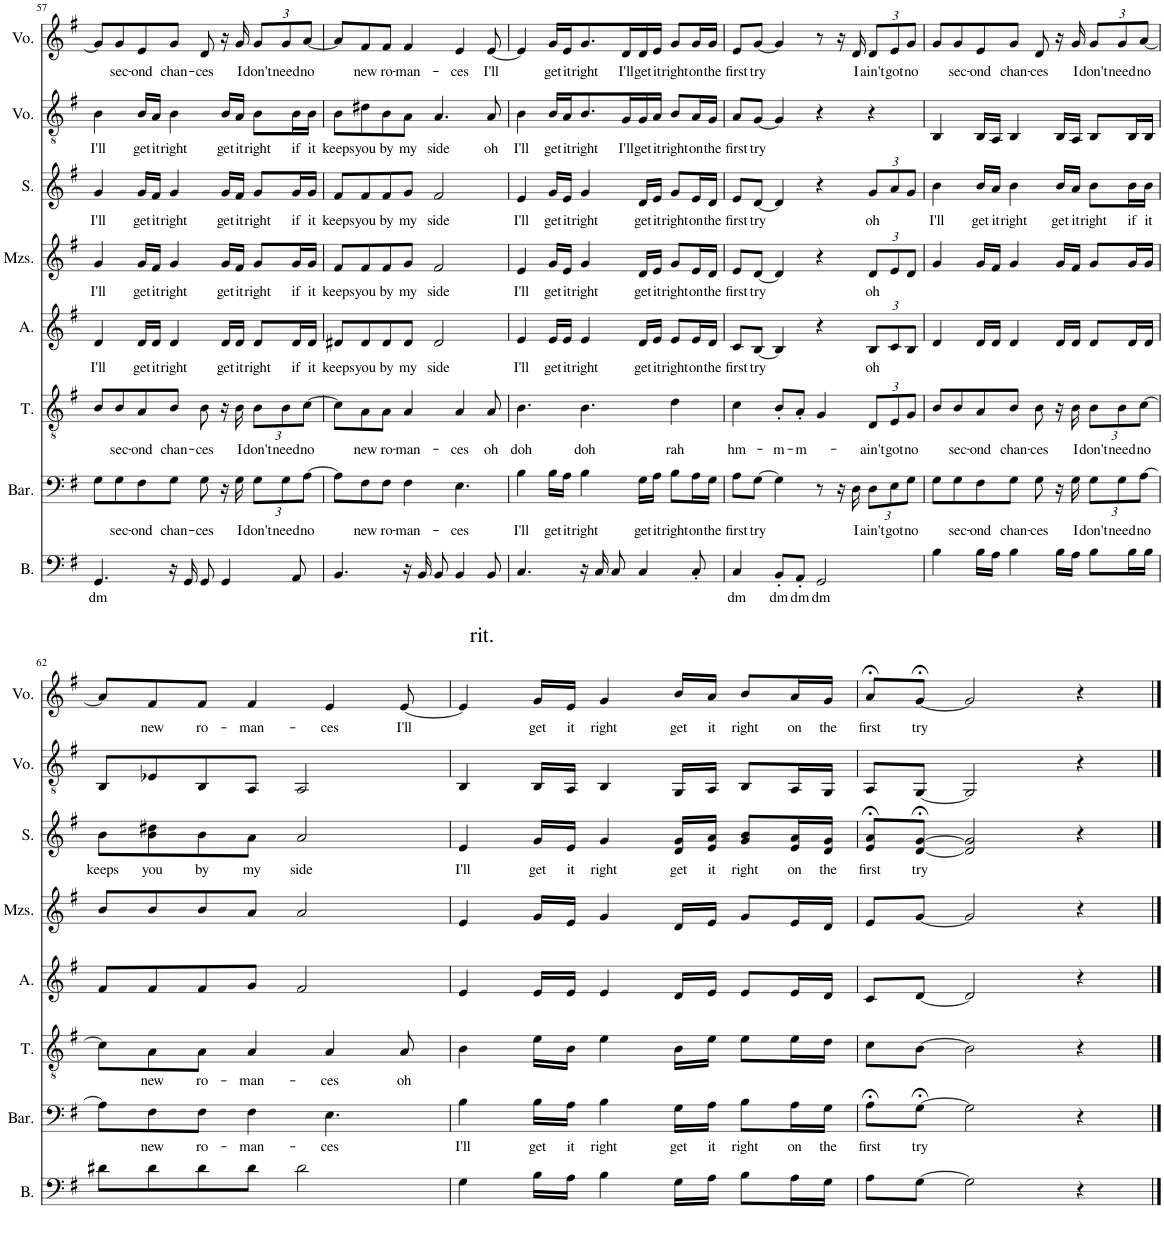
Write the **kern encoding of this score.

**kern	**text	**kern	**text	**kern	**text	**kern	**text	**kern	**text	**kern	**text	**kern	**text	**kern	**text
*part8	*part8	*part7	*part7	*part6	*part6	*part5	*part5	*part4	*part4	*part3	*part3	*part2	*part2	*part1	*part1
*staff8	*staff8	*staff7	*staff7	*staff6	*staff6	*staff5	*staff5	*staff4	*staff4	*staff3	*staff3	*staff2	*staff2	*staff1	*staff1
*I"Bass	*	*I"Baritone	*	*I"Tenor	*	*I"Alto	*	*I"Mezzo-soprano	*	*I"Soprano	*	*I"Voice	*	*I"Voice	*
*I'B.	*	*I'Bar.	*	*I'T.	*	*I'A.	*	*I'Mzs.	*	*I'S.	*	*I'Vo.	*	*I'Vo.	*
!!LO:PB:g=z
*clefF4	*	*clefF4	*	*clefGv2	*	*clefG2	*	*clefG2	*	*clefG2	*	*clefGv2	*	*clefG2	*
*k[f#]	*	*k[f#]	*	*k[f#]	*	*k[f#]	*	*k[f#]	*	*k[f#]	*	*k[f#]	*	*k[f#]	*
*M4/4	*	*M4/4	*	*M4/4	*	*M4/4	*	*M4/4	*	*M4/4	*	*M4/4	*	*M4/4	*
=57	=57	=57	=57	=57	=57	=57	=57	=57	=57	=57	=57	=57	=57	=57	=57
!	!LO:LY:b	!	!	!	!	!	!LO:LY:b	!	!LO:LY:b	!	!LO:LY:b	!	!LO:LY:b	!	!
4.GG/	dm	8G\L	.	8B/L	.	4d/	I'll	4g/	I'll	4g/	I'll	4B\	I'll	8g/L]	.
!	!	!	!LO:LY:b	!	!LO:LY:b	!	!	!	!	!	!	!	!	!	!LO:LY:b
.	.	8G\	sec-	8B/	sec-	.	.	.	.	.	.	.	.	8g/	sec-
!	!	!	!LO:LY:b	!	!LO:LY:b	!	!LO:LY:b	!	!LO:LY:b	!	!LO:LY:b	!	!LO:LY:b	!	!LO:LY:b
.	.	8F#\	-ond	8A/	-ond	16d/LL	get	16g/LL	get	16g/LL	get	16B/LL	get	8e/	-ond
!	!	!	!	!	!	!	!LO:LY:b	!	!LO:LY:b	!	!LO:LY:b	!	!LO:LY:b	!	!
.	.	.	.	.	.	16d/JJ	it	16f#/JJ	it	16f#/JJ	it	16A/JJ	it	.	.
!	!	!	!LO:LY:b	!	!LO:LY:b	!	!LO:LY:b	!	!LO:LY:b	!	!LO:LY:b	!	!LO:LY:b	!	!LO:LY:b
16r	.	8G\J	chan-	8B/J	chan-	4d/	right	4g/	right	4g/	right	4B\	right	8g/J	chan-
16GG/	.	.	.	.	.	.	.	.	.	.	.	.	.	.	.
!	!	!	!LO:LY:b	!	!LO:LY:b	!	!	!	!	!	!	!	!	!	!LO:LY:b
8GG/	.	8G\	-ces	8B\	-ces	.	.	.	.	.	.	.	.	8d/	-ces
!	!	!	!	!	!	!	!LO:LY:b	!	!LO:LY:b	!	!LO:LY:b	!	!LO:LY:b	!	!
4GG/	.	16r	.	16r	.	16d/LL	get	16g/LL	get	16g/LL	get	16B/LL	get	16r	.
!	!	!	!LO:LY:b	!	!LO:LY:b	!	!LO:LY:b	!	!LO:LY:b	!	!LO:LY:b	!	!LO:LY:b	!	!LO:LY:b
.	.	16G\	I	16B\	I	16d/JJ	it	16f#/JJ	it	16f#/JJ	it	16A/JJ	it	16g/	I
*	*	*Xbrackettup	*	*	*	*	*	*	*	*	*	*	*	*	*
!	!	!	!LO:LY:b	!	!	!	!	!	!	!	!	!	!	!	!
*	*	*	*	*Xbrackettup	*	*	*	*	*	*	*	*	*	*	*
!	!	!	!	!	!LO:LY:b	!	!LO:LY:b	!	!LO:LY:b	!	!LO:LY:b	!	!LO:LY:b	!	!
*	*	*	*	*	*	*	*	*	*	*	*	*	*	*Xbrackettup	*
!	!	!	!	!	!	!	!	!	!	!	!	!	!	!	!LO:LY:b
.	.	12G\L	don't	12B\L	don't	8d/L	right	8g/L	right	8g/L	right	8B\L	right	12g/L	don't
!	!	!	!LO:LY:b	!	!LO:LY:b	!	!	!	!	!	!	!	!	!	!LO:LY:b
.	.	12G\	need	12B\	need	.	.	.	.	.	.	.	.	12g/	need
!	!	!	!	!	!	!	!LO:LY:b	!	!LO:LY:b	!	!LO:LY:b	!	!LO:LY:b	!	!
8AA/	.	.	.	.	.	16d/L	if	16g/L	if	16g/L	if	16B\L	if	.	.
!	!	!	!LO:LY:b	!	!LO:LY:b	!	!	!	!	!	!	!	!	!	!LO:LY:b
.	.	[12A\J	no	[12c\J	no	.	.	.	.	.	.	.	.	[12a/J	no
!	!	!	!	!	!	!	!LO:LY:b	!	!LO:LY:b	!	!LO:LY:b	!	!LO:LY:b	!	!
.	.	.	.	.	.	16d/JJ	it	16g/JJ	it	16g/JJ	it	16B\JJ	it	.	.
=58	=58	=58	=58	=58	=58	=58	=58	=58	=58	=58	=58	=58	=58	=58	=58
!	!	!	!	!	!	!	!LO:LY:b	!	!LO:LY:b	!	!LO:LY:b	!	!LO:LY:b	!	!
4.BB/	.	8A\L]	.	8c\L]	.	8d#X/L	keeps	8f#/L	keeps	8f#/L	keeps	8B\L	keeps	8a/L]	.
!	!	!	!LO:LY:b	!	!LO:LY:b	!	!LO:LY:b	!	!LO:LY:b	!	!LO:LY:b	!	!LO:LY:b	!	!LO:LY:b
.	.	8F#\	new	8A\	new	8d#/	you	8f#/	you	8f#/	you	8d#X\	you	8f#/	new
!	!	!	!LO:LY:b	!	!LO:LY:b	!	!LO:LY:b	!	!LO:LY:b	!	!LO:LY:b	!	!LO:LY:b	!	!LO:LY:b
.	.	8F#\J	ro-	8A\J	ro-	8d#/	by	8f#/	by	8f#/	by	8B\	by	8f#/J	ro-
!	!	!	!LO:LY:b	!	!LO:LY:b	!	!LO:LY:b	!	!LO:LY:b	!	!LO:LY:b	!	!LO:LY:b	!	!LO:LY:b
16r	.	4F#\	-man-	4A/	-man-	8d#/J	my	8g/J	my	8g/J	my	8A\J	my	4f#/	-man-
16BB/	.	.	.	.	.	.	.	.	.	.	.	.	.	.	.
!	!	!	!	!	!	!	!LO:LY:b	!	!LO:LY:b	!	!LO:LY:b	!	!LO:LY:b	!	!
8BB/	.	.	.	.	.	2d#/	side	2f#/	side	2f#/	side	4.A/	side	.	.
!	!	!	!LO:LY:b	!	!LO:LY:b	!	!	!	!	!	!	!	!	!	!LO:LY:b
4BB/	.	4.E\	-ces	4A/	-ces	.	.	.	.	.	.	.	.	4e/	-ces
!	!	!	!	!	!LO:LY:b	!	!	!	!	!	!	!	!LO:LY:b	!	!LO:LY:b
8BB/	.	.	.	8A/	oh	.	.	.	.	.	.	8A/	oh	[8e/	I'll
=59	=59	=59	=59	=59	=59	=59	=59	=59	=59	=59	=59	=59	=59	=59	=59
!	!	!	!LO:LY:b	!	!LO:LY:b	!	!LO:LY:b	!	!LO:LY:b	!	!LO:LY:b	!	!LO:LY:b	!	!
4.C/	.	4B\	I'll	4.B\	doh	4e/	I'll	4e/	I'll	4e/	I'll	4B\	I'll	4e/]	.
!	!	!	!LO:LY:b	!	!	!	!LO:LY:b	!	!LO:LY:b	!	!LO:LY:b	!	!LO:LY:b	!	!LO:LY:b
.	.	16B\LL	get	.	.	16e/LL	get	16g/LL	get	16g/LL	get	16B/LL	get	16g/LL	get
!	!	!	!LO:LY:b	!	!	!	!LO:LY:b	!	!LO:LY:b	!	!LO:LY:b	!	!LO:LY:b	!	!LO:LY:b
.	.	16A\JJ	it	.	.	16e/JJ	it	16e/JJ	it	16e/JJ	it	16A/J	it	16e/J	it
!	!	!	!LO:LY:b	!	!LO:LY:b	!	!LO:LY:b	!	!LO:LY:b	!	!LO:LY:b	!	!LO:LY:b	!	!LO:LY:b
16r	.	4B\	right	4.B\	doh	4e/	right	4g/	right	4g/	right	8.B/	right	8.g/	right
16C/	.	.	.	.	.	.	.	.	.	.	.	.	.	.	.
8C/	.	.	.	.	.	.	.	.	.	.	.	.	.	.	.
!	!	!	!	!	!	!	!	!	!	!	!	!	!LO:LY:b	!	!LO:LY:b
.	.	.	.	.	.	.	.	.	.	.	.	16G/L	I'll	16d/L	I'll
!	!	!	!LO:LY:b	!	!	!	!LO:LY:b	!	!LO:LY:b	!	!LO:LY:b	!	!LO:LY:b	!	!LO:LY:b
4C/	.	16G\LL	get	.	.	16d/LL	get	16d/LL	get	16d/LL	get	16G/	get	16d/	get
!	!	!	!LO:LY:b	!	!	!	!LO:LY:b	!	!LO:LY:b	!	!LO:LY:b	!	!LO:LY:b	!	!LO:LY:b
.	.	16A\JJ	it	.	.	16e/JJ	it	16e/JJ	it	16e/JJ	it	16A/JJ	it	16e/JJ	it
!	!	!	!LO:LY:b	!	!LO:LY:b	!	!LO:LY:b	!	!LO:LY:b	!	!LO:LY:b	!	!LO:LY:b	!	!LO:LY:b
.	.	8B\L	right	4d\	rah	8e/L	right	8g/L	right	8g/L	right	8B/L	right	8g/L	right
!	!	!	!LO:LY:b	!	!	!	!LO:LY:b	!	!LO:LY:b	!	!LO:LY:b	!	!LO:LY:b	!	!LO:LY:b
8C'/	.	16A\L	on	.	.	16e/L	on	16e/L	on	16e/L	on	16A/L	on	16g/L	on
!	!	!	!LO:LY:b	!	!	!	!LO:LY:b	!	!LO:LY:b	!	!LO:LY:b	!	!LO:LY:b	!	!LO:LY:b
.	.	16G\JJ	the	.	.	16d/JJ	the	16d/JJ	the	16d/JJ	the	16G/JJ	the	16g/JJ	the
=60	=60	=60	=60	=60	=60	=60	=60	=60	=60	=60	=60	=60	=60	=60	=60
!	!LO:LY:b	!	!LO:LY:b	!	!LO:LY:b	!	!LO:LY:b	!	!LO:LY:b	!	!LO:LY:b	!	!LO:LY:b	!	!LO:LY:b
4C/	dm	8A\L	first	4c\	hm-	8c/L	first	8e/L	first	8e/L	first	8A/L	first	8e/L	first
!	!	!	!LO:LY:b	!	!	!	!LO:LY:b	!	!LO:LY:b	!	!LO:LY:b	!	!LO:LY:b	!	!LO:LY:b
.	.	[8G\J	try	.	.	[8B/J	try	[8d/J	try	[8d/J	try	[8G/J	try	[8g/J	try
!	!LO:LY:b	!	!	!	!LO:LY:b	!	!	!	!	!	!	!	!	!	!
8BB'/L	dm	4G\]	.	8B'/L	-m-	4B/]	.	4d/]	.	4d/]	.	4G/]	.	4g/]	.
!	!LO:LY:b	!	!	!	!LO:LY:b	!	!	!	!	!	!	!	!	!	!
8AA'/J	dm	.	.	8A'/J	-m-	.	.	.	.	.	.	.	.	.	.
!	!LO:LY:b	!	!	!	!	!	!	!	!	!	!	!	!	!	!
2GG/	dm	8r	.	4G/	.	4r	.	4r	.	4r	.	4r	.	8r	.
.	.	16r	.	.	.	.	.	.	.	.	.	.	.	16r	.
!	!	!	!LO:LY:b	!	!	!	!	!	!	!	!	!	!	!	!LO:LY:b
.	.	16D\	I	.	.	.	.	.	.	.	.	.	.	16d/	I
!	!	!	!LO:LY:b	!	!LO:LY:b	!	!	!	!	!	!	!	!	!	!
*	*	*	*	*	*	*Xbrackettup	*	*	*	*	*	*	*	*	*
!	!	!	!	!	!	!	!LO:LY:b	!	!	!	!	!	!	!	!
*	*	*	*	*	*	*	*	*Xbrackettup	*	*	*	*	*	*	*
!	!	!	!	!	!	!	!	!	!LO:LY:b	!	!	!	!	!	!
*	*	*	*	*	*	*	*	*	*	*Xbrackettup	*	*	*	*	*
!	!	!	!	!	!	!	!	!	!	!	!LO:LY:b	!	!	!	!LO:LY:b
.	.	12D\L	ain't	12D/L	ain't	12B/L	oh	12d/L	oh	12g/L	oh	4r	.	12d/L	ain't
!	!	!	!LO:LY:b	!	!LO:LY:b	!	!	!	!	!	!	!	!	!	!LO:LY:b
.	.	12E\	got	12E/	got	12c/	.	12e/	.	12a/	.	.	.	12e/	got
!	!	!	!LO:LY:b	!	!LO:LY:b	!	!	!	!	!	!	!	!	!	!LO:LY:b
.	.	12G\J	no	12G/J	no	12B/J	.	12d/J	.	12g/J	.	.	.	12g/J	no
=61	=61	=61	=61	=61	=61	=61	=61	=61	=61	=61	=61	=61	=61	=61	=61
!	!	!	!	!	!	!	!	!	!	!	!LO:LY:b	!	!	!	!
4B\	.	8G\L	.	8B/L	.	4d/	.	4g/	.	4b\	I'll	4BB/	.	8g/L	.
!	!	!	!LO:LY:b	!	!LO:LY:b	!	!	!	!	!	!	!	!	!	!LO:LY:b
.	.	8G\	sec-	8B/	sec-	.	.	.	.	.	.	.	.	8g/	sec-
!	!	!	!LO:LY:b	!	!LO:LY:b	!	!	!	!	!	!LO:LY:b	!	!	!	!LO:LY:b
16B\LL	.	8F#\	-ond	8A/	-ond	16d/LL	.	16g/LL	.	16b/LL	get	16BB/LL	.	8e/	-ond
!	!	!	!	!	!	!	!	!	!	!	!LO:LY:b	!	!	!	!
16A\JJ	.	.	.	.	.	16d/JJ	.	16f#/JJ	.	16a/JJ	it	16AA/JJ	.	.	.
!	!	!	!LO:LY:b	!	!LO:LY:b	!	!	!	!	!	!LO:LY:b	!	!	!	!LO:LY:b
4B\	.	8G\J	chan-	8B/J	chan-	4d/	.	4g/	.	4b\	right	4BB/	.	8g/J	chan-
!	!	!	!LO:LY:b	!	!LO:LY:b	!	!	!	!	!	!	!	!	!	!LO:LY:b
.	.	8G\	-ces	8B\	-ces	.	.	.	.	.	.	.	.	8d/	-ces
!	!	!	!	!	!	!	!	!	!	!	!LO:LY:b	!	!	!	!
16B\LL	.	16r	.	16r	.	16d/LL	.	16g/LL	.	16b/LL	get	16BB/LL	.	16r	.
!	!	!	!LO:LY:b	!	!LO:LY:b	!	!	!	!	!	!LO:LY:b	!	!	!	!LO:LY:b
16A\JJ	.	16G\	I	16B\	I	16d/JJ	.	16f#/JJ	.	16a/JJ	it	16AA/JJ	.	16g/	I
!	!	!	!LO:LY:b	!	!LO:LY:b	!	!	!	!	!	!LO:LY:b	!	!	!	!LO:LY:b
8B\L	.	12G\L	don't	12B\L	don't	8d/L	.	8g/L	.	8b\L	right	8BB/L	.	12g/L	don't
!	!	!	!LO:LY:b	!	!LO:LY:b	!	!	!	!	!	!	!	!	!	!LO:LY:b
.	.	12G\	need	12B\	need	.	.	.	.	.	.	.	.	12g/	need
!	!	!	!	!	!	!	!	!	!	!	!LO:LY:b	!	!	!	!
16B\L	.	.	.	.	.	16d/L	.	16g/L	.	16b\L	if	16BB/L	.	.	.
!	!	!	!LO:LY:b	!	!LO:LY:b	!	!	!	!	!	!	!	!	!	!LO:LY:b
.	.	[12A\J	no	[12c\J	no	.	.	.	.	.	.	.	.	[12a/J	no
!	!	!	!	!	!	!	!	!	!	!	!LO:LY:b	!	!	!	!
16B\JJ	.	.	.	.	.	16d/JJ	.	16g/JJ	.	16b\JJ	it	16BB/JJ	.	.	.
!!LO:LB:g=z
=62	=62	=62	=62	=62	=62	=62	=62	=62	=62	=62	=62	=62	=62	=62	=62
!	!	!	!	!	!	!	!	!	!	!	!LO:LY:b	!	!	!	!
8d#X\L	.	8A\L]	.	8c\L]	.	8f#/L	.	8b/L	.	8b\L	keeps	8BB/L	.	8a/L]	.
!	!	!	!LO:LY:b	!	!LO:LY:b	!	!	!	!	!	!LO:LY:b	!	!	!	!LO:LY:b
8d#\	.	8F#\	new	8A\	new	8f#/	.	8b/	.	8b\ 8dd#X\	you	8E-X/	.	8f#/	new
!	!	!	!LO:LY:b	!	!LO:LY:b	!	!	!	!	!	!LO:LY:b	!	!	!	!LO:LY:b
8d#\	.	8F#\J	ro-	8A\J	ro-	8f#/	.	8b/	.	8b\	by	8BB/	.	8f#/J	ro-
!	!	!	!LO:LY:b	!	!LO:LY:b	!	!	!	!	!	!LO:LY:b	!	!	!	!LO:LY:b
8d#\J	.	4F#\	-man-	4A/	-man-	8g/J	.	8a/J	.	8a\J	my	8AA/J	.	4f#/	-man-
!	!	!	!	!	!	!	!	!	!	!	!LO:LY:b	!	!	!	!
2d#\	.	.	.	.	.	2f#/	.	2a/	.	2a/	side	2AA/	.	.	.
!	!	!	!LO:LY:b	!	!LO:LY:b	!	!	!	!	!	!	!	!	!	!LO:LY:b
.	.	4.E\	-ces	4A/	-ces	.	.	.	.	.	.	.	.	4e/	-ces
!	!	!	!	!	!LO:LY:b	!	!	!	!	!	!	!	!	!	!LO:LY:b
.	.	.	.	8A/	oh	.	.	.	.	.	.	.	.	[8e/	I'll
=63	=63	=63	=63	=63	=63	=63	=63	=63	=63	=63	=63	=63	=63	=63	=63
!	!	!	!	!	!	!	!	!	!	!	!	!	!	!LO:TX:a:t=rit.	!
!	!	!	!LO:LY:b	!	!	!	!	!	!	!	!LO:LY:b	!	!	!	!
4G\	.	4B\	I'll	4B\	.	4e/	.	4e/	.	4e/	I'll	4BB/	.	4e/]	.
!	!	!	!LO:LY:b	!	!	!	!	!	!	!	!LO:LY:b	!	!	!	!LO:LY:b
16B\LL	.	16B\LL	get	16e\LL	.	16e/LL	.	16g/LL	.	16g/LL	get	16BB/LL	.	16g/LL	get
!	!	!	!LO:LY:b	!	!	!	!	!	!	!	!LO:LY:b	!	!	!	!LO:LY:b
16A\JJ	.	16A\JJ	it	16B\JJ	.	16e/JJ	.	16e/JJ	.	16e/JJ	it	16AA/JJ	.	16e/JJ	it
!	!	!	!LO:LY:b	!	!	!	!	!	!	!	!LO:LY:b	!	!	!	!LO:LY:b
4B\	.	4B\	right	4e\	.	4e/	.	4g/	.	4g/	right	4BB/	.	4g/	right
!	!	!	!LO:LY:b	!	!	!	!	!	!	!	!LO:LY:b	!	!	!	!LO:LY:b
16G\LL	.	16G\LL	get	16B\LL	.	16d/LL	.	16d/LL	.	16d/ 16g/LL	get	16GG/LL	.	16b/LL	get
!	!	!	!LO:LY:b	!	!	!	!	!	!	!	!LO:LY:b	!	!	!	!LO:LY:b
16A\JJ	.	16A\JJ	it	16e\JJ	.	16e/JJ	.	16e/JJ	.	16e/ 16a/JJ	it	16AA/JJ	.	16a/JJ	it
!	!	!	!LO:LY:b	!	!	!	!	!	!	!	!LO:LY:b	!	!	!	!LO:LY:b
8B\L	.	8B\L	right	8e\L	.	8e/L	.	8g/L	.	8g/ 8b/L	right	8BB/L	.	8b/L	right
!	!	!	!LO:LY:b	!	!	!	!	!	!	!	!LO:LY:b	!	!	!	!LO:LY:b
16A\L	.	16A\L	on	16e\L	.	16e/L	.	16e/L	.	16e/ 16a/L	on	16AA/L	.	16a/L	on
!	!	!	!LO:LY:b	!	!	!	!	!	!	!	!LO:LY:b	!	!	!	!LO:LY:b
16G\JJ	.	16G\JJ	the	16d\JJ	.	16d/JJ	.	16d/JJ	.	16d/ 16g/JJ	the	16GG/JJ	.	16g/JJ	the
=64	=64	=64	=64	=64	=64	=64	=64	=64	=64	=64	=64	=64	=64	=64	=64
!	!	!	!LO:LY:b	!	!	!	!	!	!	!	!LO:LY:b	!	!	!	!LO:LY:b
8A\L	.	8A;<\L	first	8c\L	.	8c/L	.	8e/L	.	8e/;< 8a/;<L	first	8AA/L	.	8a;</L	first
!	!	!	!LO:LY:b	!	!	!	!	!	!	!	!LO:LY:b	!	!	!	!LO:LY:b
[8G\J	.	[8G;<\J	try	[8B\J	.	[8d/J	.	[8g/J	.	[8d/;< [8g/;<J	try	[8GG/J	.	[8g;</J	try
2G\]	.	2G\]	.	2B\]	.	2d/]	.	2g/]	.	2d/] 2g/]	.	2GG/]	.	2g/]	.
4r	.	4r	.	4r	.	4r	.	4r	.	4r	.	4r	.	4r	.
==	==	==	==	==	==	==	==	==	==	==	==	==	==	==	==
*-	*-	*-	*-	*-	*-	*-	*-	*-	*-	*-	*-	*-	*-	*-	*-
